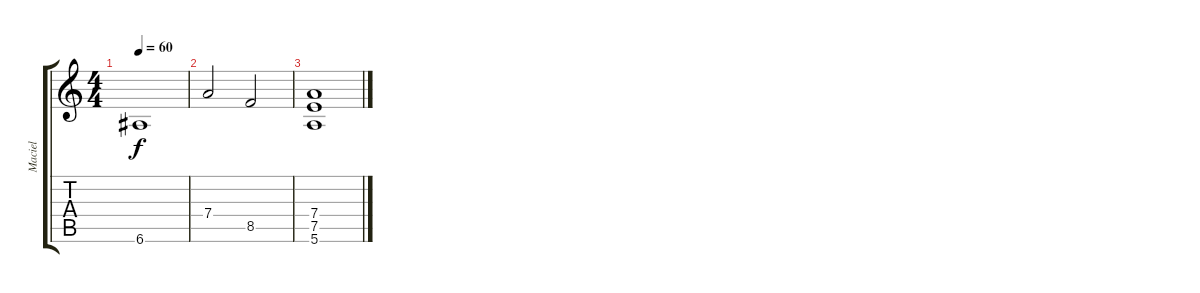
\track ("Maciel" "Maciel") {instrument acousticguitarsteel}
\staff {score tabs}
\tuning (E4 B3 G3 D3 A2 E2) {hide}
\ts (4 4)
\tempo 60
\clef g2
\ks c
6.6.1{dy f} |
7.4.2 8.5.2 |
(7.4 7.5 5.6).1
